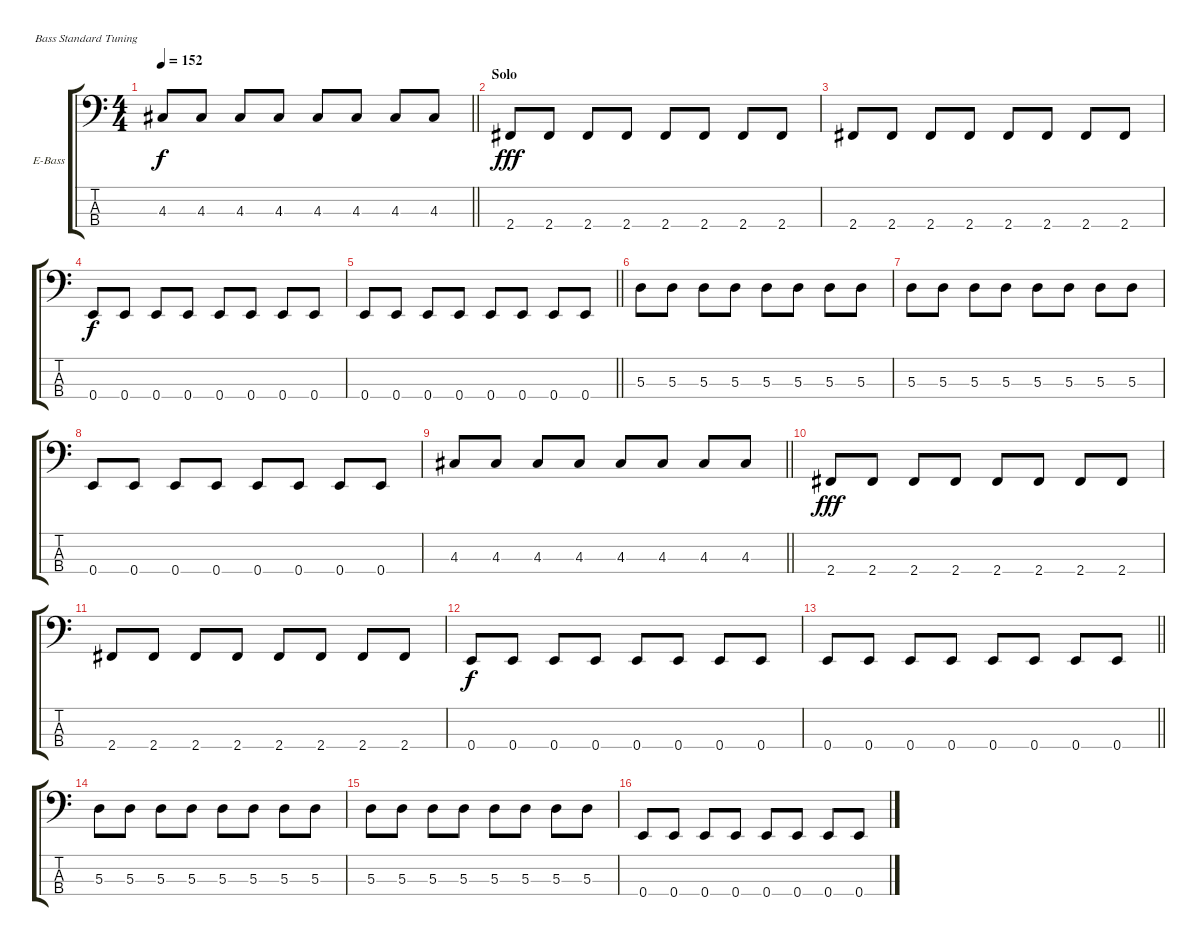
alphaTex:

\bracketExtendMode groupsimilarinstruments
\firstSystemTrackNameOrientation horizontal
\otherSystemsTrackNameOrientation horizontal
\track ("Bass" "E-Bass") {instrument electricbasspick}
\staff {score tabs}
\tuning (G2 D2 A1 E1)
\ts (4 4)
\tempo 152
\clef f4
\barLineRight lightlight
\ks c
4.3.8{dy f} 4.3.8 4.3.8 4.3.8 4.3.8 4.3.8 4.3.8 4.3.8 |
\section ("" "Solo")
2.4.8{dy fff} 2.4.8 2.4.8 2.4.8 2.4.8 2.4.8 2.4.8 2.4.8 |
2.4.8 2.4.8 2.4.8 2.4.8 2.4.8 2.4.8 2.4.8 2.4.8 |
0.4.8{dy f} 0.4.8 0.4.8 0.4.8 0.4.8 0.4.8 0.4.8 0.4.8 |
\barLineRight lightlight
0.4.8 0.4.8 0.4.8 0.4.8 0.4.8 0.4.8 0.4.8 0.4.8 |
5.3.8 5.3.8 5.3.8 5.3.8 5.3.8 5.3.8 5.3.8 5.3.8 |
5.3.8 5.3.8 5.3.8 5.3.8 5.3.8 5.3.8 5.3.8 5.3.8 |
0.4.8 0.4.8 0.4.8 0.4.8 0.4.8 0.4.8 0.4.8 0.4.8 |
\barLineRight lightlight
4.3.8 4.3.8 4.3.8 4.3.8 4.3.8 4.3.8 4.3.8 4.3.8 |
2.4.8{dy fff} 2.4.8 2.4.8 2.4.8 2.4.8 2.4.8 2.4.8 2.4.8 |
2.4.8 2.4.8 2.4.8 2.4.8 2.4.8 2.4.8 2.4.8 2.4.8 |
0.4.8{dy f} 0.4.8 0.4.8 0.4.8 0.4.8 0.4.8 0.4.8 0.4.8 |
\barLineRight lightlight
0.4.8 0.4.8 0.4.8 0.4.8 0.4.8 0.4.8 0.4.8 0.4.8 |
5.3.8 5.3.8 5.3.8 5.3.8 5.3.8 5.3.8 5.3.8 5.3.8 |
5.3.8 5.3.8 5.3.8 5.3.8 5.3.8 5.3.8 5.3.8 5.3.8 |
0.4.8 0.4.8 0.4.8 0.4.8 0.4.8 0.4.8 0.4.8 0.4.8
